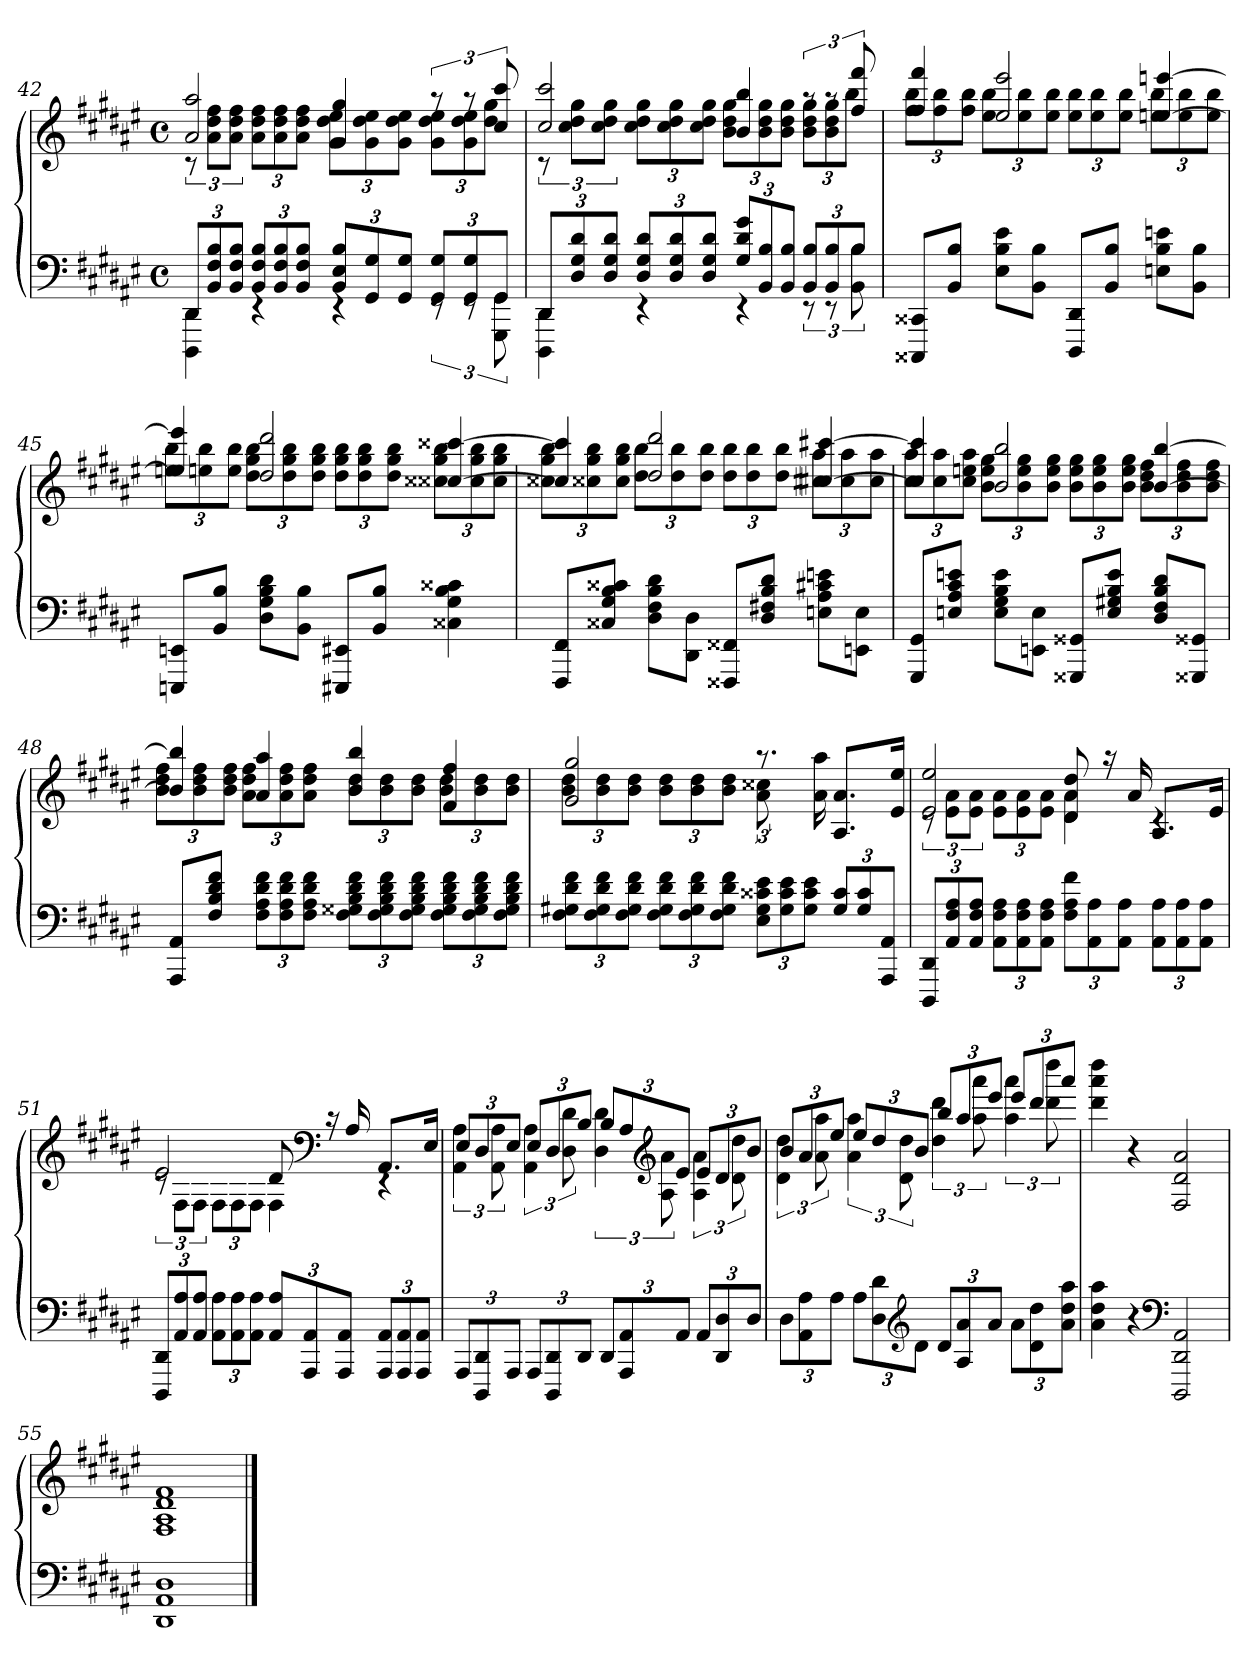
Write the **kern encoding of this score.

**kern	**kern
*part1	*part1
*staff2	*staff1
*clefF4	*clefG2
*k[f#c#g#d#a#e#]	*k[f#c#g#d#a#e#]
*d#:	*d#:
*M4/4	*M4/4
*met(c)	*met(c)
=42	=42
*^	*^
12DD#L	4DDD# 4DD#	2a# 2aa#	12rc
12BB 12F# 12B	.	.	12a# 12dd# 12ff#L
12BB 12F# 12BJ	.	.	12a# 12dd# 12ff#J
12BB 12F# 12BL	4rEE	.	12a# 12dd# 12ff#L
12BB 12F# 12B	.	.	12a# 12dd# 12ff#
12BB 12F# 12BJ	.	.	12a# 12dd# 12ff#J
12BB 12E# 12BL	4rEE	4g# 4gg#	12g# 12dd# 12ee#L
12GG# 12G#	.	.	12g# 12dd# 12ee#
12GG# 12G#J	.	.	12g# 12dd# 12ee#J
12GG# 12G#L	12rEE	12raa	12g# 12dd# 12ee#L
12GG# 12G#	12rEE	12raa	12g# 12dd# 12ee#
12GG#J	12GGG# 12GG#	12cc# 12ccc#	12dd# 12gg#J
=43	=43	=43	=43
12DD#L	4DDD# 4DD#	2cc# 2ccc#	12rc
12D# 12G# 12d#	.	.	12cc# 12dd# 12gg#L
12D# 12G# 12d#J	.	.	12cc# 12dd# 12gg#J
12D# 12G# 12d#L	4rEE	.	12cc# 12dd# 12gg#L
12D# 12G# 12d#	.	.	12cc# 12dd# 12gg#
12D# 12G# 12d#J	.	.	12cc# 12dd# 12gg#J
12G# 12d# 12g#L	4rEE	4b 4bb	12b 12dd# 12gg#L
12BB 12B	.	.	12b 12dd# 12gg#
12BB 12BJ	.	.	12b 12dd# 12gg#J
12BB 12BL	12rEE	12raa	12b 12dd# 12gg#L
12BB 12B	12rEE	12raa	12b 12dd# 12gg#
12BJ	12BB 12B	12ff# 12fff#	12bbJ
*v	*v	*	*
=44	=44	=44
8CCC##X 8CC##XL	4ff# 4fff#	12ff# 12bbL
.	.	12ff# 12bb
8BB 8BJ	.	.
.	.	12ff# 12bbJ
8E# 8B 8e#L	2ee# 2eee#	12ee# 12bbL
.	.	12ee# 12bb
8BB 8BJ	.	.
.	.	12ee# 12bbJ
8DDD# 8DD#L	.	12ee# 12bbL
.	.	12ee# 12bb
8BB 8BJ	.	.
.	.	12ee# 12bbJ
8En 8B 8enL	[4een [4eeen	12ee 12bbL
.	.	12ee 12bb
8BB 8BJ	.	.
.	.	12ee 12bbJ
=45	=45	=45
8EEEn 8EEnL	4ee] 4eee]	12een 12bbL
.	.	12een 12bb
8BB 8BJ	.	.
.	.	12ee 12bbJ
8D# 8G# 8B 8d#L	2dd# 2ddd#	12dd# 12gg# 12bbL
.	.	12dd# 12gg# 12bb
8BB 8BJ	.	.
.	.	12dd# 12gg# 12bbJ
8EEE#X 8EE#XL	.	12dd# 12gg# 12bbL
.	.	12dd# 12gg# 12bb
8BB 8BJ	.	.
.	.	12dd# 12gg# 12bbJ
4C##X 4G# 4B 4c##X	[4cc##X [4ccc##X	12cc##X 12gg# 12bbL
.	.	12cc## 12gg# 12bb
.	.	12cc## 12gg# 12bbJ
=46	=46	=46
8FFF# 8FF#L	4cc##] 4ccc##]	12cc##X 12gg# 12bbL
.	.	12cc##X 12gg# 12bb
8C##X 8G# 8B 8c##XJ	.	.
.	.	12cc## 12gg# 12bbJ
8D# 8F# 8B 8d#L	2dd# 2ddd#	12dd# 12bbL
.	.	12dd# 12bb
8DD# 8D#J	.	.
.	.	12dd# 12bbJ
8FFF##X 8FF##XL	.	12dd# 12bbL
.	.	12dd# 12bb
8D# 8F#X 8B 8d#J	.	.
.	.	12dd# 12bbJ
8En 8A# 8c#X 8enL	[4cc#X [4ccc#X	12cc#X 12aa#L
.	.	12cc# 12aa#
8EEn 8EJ	.	.
.	.	12cc# 12aa#J
=47	=47	=47
8GGG# 8GG#L	4cc#] 4ccc#]	12cc# 12aa#L
.	.	12cc# 12aa#
8En 8A# 8c# 8enJ	.	.
.	.	12cc# 12een 12aa#J
8E 8G# 8B 8eL	2b 2bb	12b 12ee 12gg#L
.	.	12b 12ee 12gg#
8EEn 8EJ	.	.
.	.	12b 12ee 12gg#J
8GGG##X 8GG##XL	.	12b 12ee 12gg#L
.	.	12b 12ee 12gg#
8E 8G#X 8B 8eJ	.	.
.	.	12b 12ee 12gg#J
8D# 8F# 8B 8d#L	[4b [4bb	12b 12dd# 12ff#L
.	.	12b 12dd# 12ff#
8GGG##X 8GG##XJ	.	.
.	.	12b 12dd# 12ff#J
=48	=48	=48
8AAA# 8AA#L	4b] 4bb]	12b 12dd# 12ff#L
.	.	12b 12dd# 12ff#
8F# 8B 8d# 8f#J	.	.
.	.	12b 12dd# 12ff#J
12F# 12A# 12d# 12f#L	4a# 4aa#	12a# 12dd# 12ff#L
12F# 12A# 12d# 12f#	.	12a# 12dd# 12ff#
12F# 12A# 12d# 12f#J	.	12a# 12dd# 12ff#J
12F# 12G##X 12B 12d# 12f#L	4b 4bb	12b 12dd#L
12F# 12G## 12B 12d# 12f#	.	12b 12dd#
12F# 12G## 12B 12d# 12f#J	.	12b 12dd#J
12F# 12G## 12B 12d# 12f#L	4f# 4ff#	12b 12dd#L
12F# 12G## 12B 12d# 12f#	.	12b 12dd#
12F# 12G## 12B 12d# 12f#J	.	12b 12dd#J
=49	=49	=49
12F# 12G#X 12d# 12f#L	2g# 2gg#	12b 12dd#L
12F# 12G# 12d# 12f#	.	12b 12dd#
12F# 12G# 12d# 12f#J	.	12b 12dd#J
12F# 12G# 12d# 12f#L	.	12b 12dd#L
12F# 12G# 12d# 12f#	.	12b 12dd#
12F# 12G# 12d# 12f#J	.	12b 12dd#J
12E# 12G# 12c##X 12e#L	8.raa	12a# 12cc##X
12G# 12c## 12e#	.	12ryy
12G# 12c## 12e#J	.	12ryy
.	16a# 16aa#	.
12G# 12c##L	8.A# 8.a#L	4ryy
12G# 12c##	.	.
12AAA# 12AA#J	.	.
.	16e# 16ee#Jk	.
=50	=50	=50
12DDD# 12DD#L	2e# 2ee#	12rc
12AA# 12F# 12A#	.	12e# 12a#L
12AA# 12F# 12A#J	.	12e# 12a#J
12AA# 12F# 12A#L	.	12e# 12a#L
12AA# 12F# 12A#	.	12e# 12a#
12AA# 12F# 12A#J	.	12e# 12a#J
12F# 12A# 12f#L	8d# 8dd#	4d# 4a#
12AA# 12A#	.	.
.	16raa	.
12AA# 12A#J	.	.
.	16a#	.
12AA# 12A#L	8.A#L	4rc
12AA# 12A#	.	.
12AA# 12A#J	.	.
.	16e#Jk	.
=51	=51	=51
12DDD# 12DD#L	2e#	12rc
12AA# 12A#	.	12F#L
12AA# 12A#J	.	12F#J
12AA# 12A#L	.	12F#L
12AA# 12A#	.	12F#
12AA# 12A#J	.	12F#J
12AA# 12A#L	8d#	4F#
12AAA# 12AA#	.	.
*	*clefF4	*
.	16rc	.
12AAA# 12AA#J	.	.
.	16A#	.
12AAA# 12AA#L	8.AA#L	4rEE
12AAA# 12AA#	.	.
12AAA# 12AA#J	.	.
.	16E#Jk	.
=52	=52	=52
12AAA#L	12E#L	6AA# 6A#
12DDD# 12DD#	12D#	.
12AAA#J	12E#J	12AA# 12A#
12AAA#L	12E#L	6AA# 6A#
12DDD# 12DD#	12D#	.
12DD#J	12BJ	12D# 12d#
12DD#L	12BL	6D# 6d#
12AAA# 12AA#	12A#	.
*	*clefG2	*
12AA#J	12e#J	12A# 12a#
12AA#L	12e#L	6A# 6a#
12DD# 12D#	12d#	.
12D#J	12bJ	12d# 12dd#
=53	=53	=53
12D#L	12bL	6d# 6dd#
12AA# 12A#	12a#	.
12A#J	12ee#J	12a# 12aa#
12A#L	12ee#L	6a# 6aa#
12D# 12d#	12dd#	.
*clefG2	*	*
12d#J	12bJ	12d# 12dd#
12d#L	12bbL	6dd# 6ddd#
12A# 12a#	12aa#	.
12a#J	12eee#J	12aa# 12aaa#
12a#L	12eee#L	6aa# 6aaa#
12d# 12dd#	12ddd#	.
12a# 12dd# 12aa#J	12aaa#J	12ddd# 12dddd#
*	*v	*v
=54	=54
4a# 4dd# 4aa#	4ddd# 4aaa# 4dddd#
4r	4r
*clefF4	*
2DDD# 2DD# 2AA#	2F# 2d# 2a#
=55	=55
1DD# 1AA# 1D#	1F# 1A# 1d# 1f#
==	==
*-	*-
